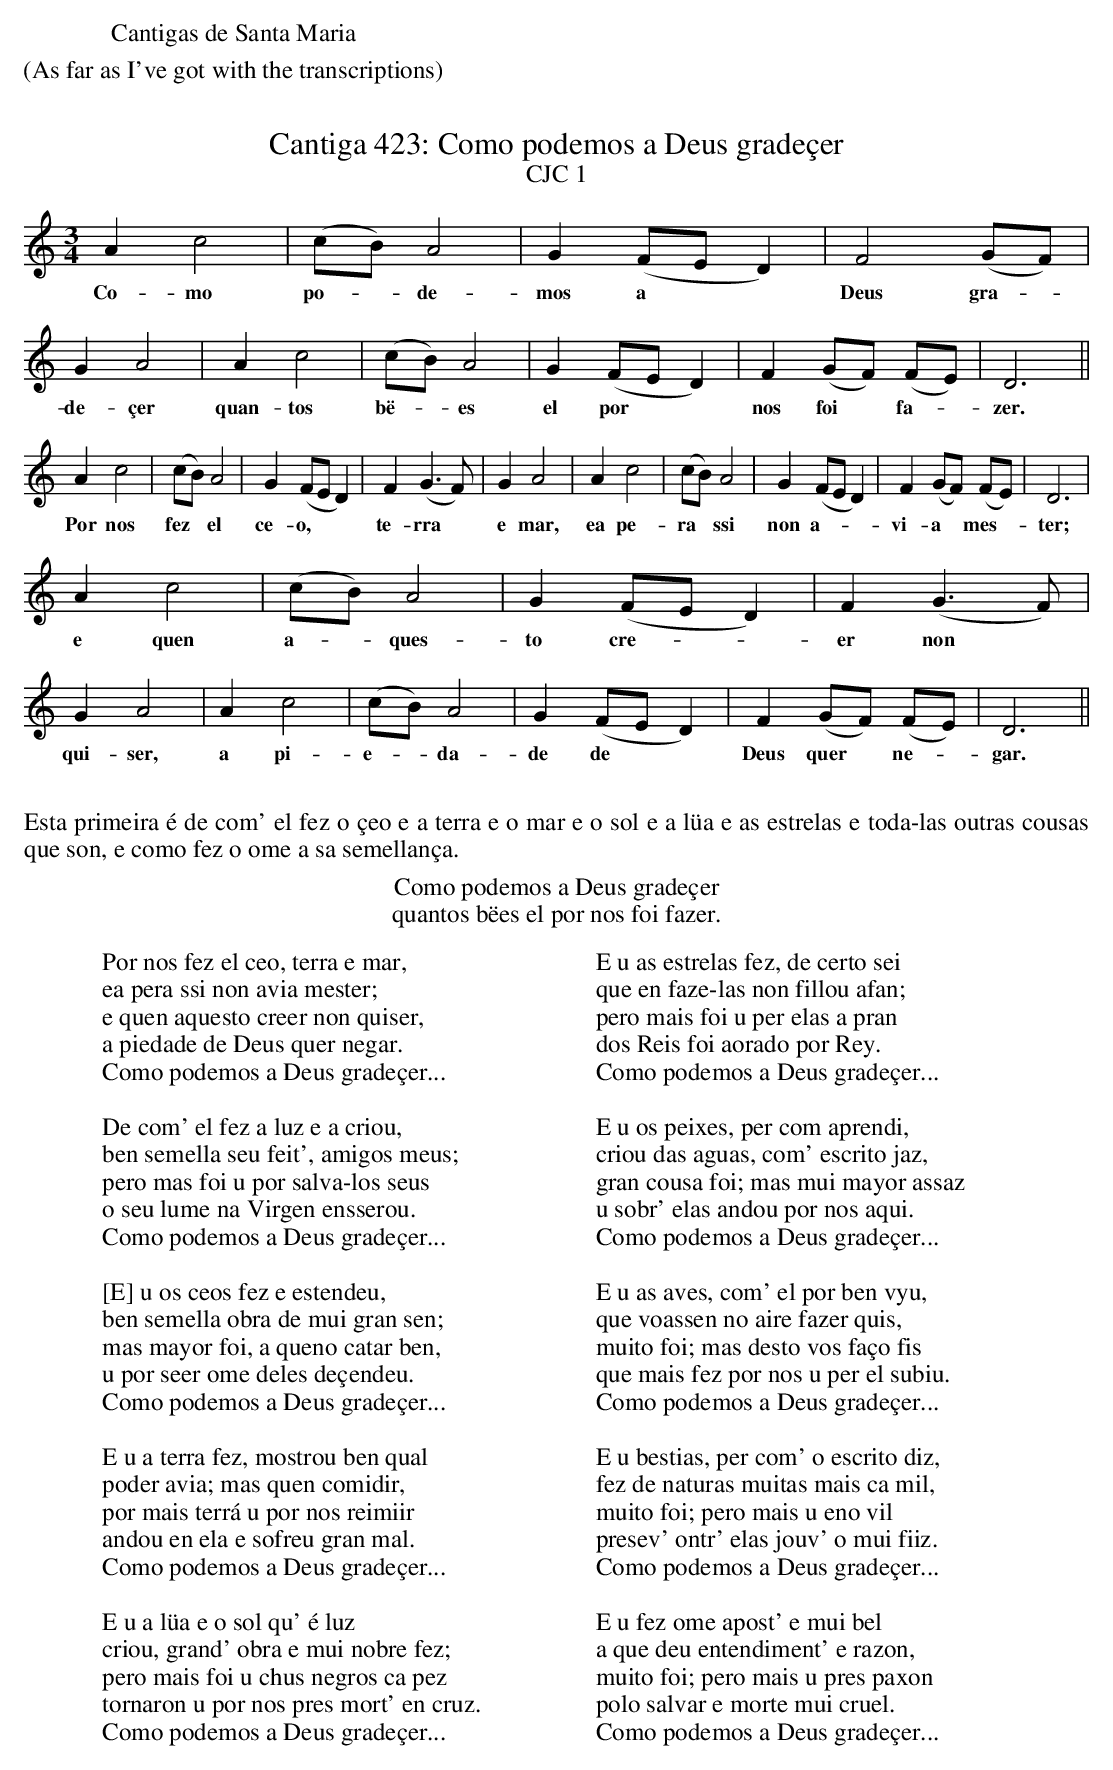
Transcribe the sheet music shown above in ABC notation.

X:1
T: Cantiga 423: Como podemos a Deus gradeçer
M: 3/4
L: 1/4
Q: 1/4=200
K: D Dorian
V:1
   A c2|(c/B/) A2| G (F/E/D)|F2 (G/F/)|G  A2|  A    c2|(c/B/) A2|G (F/E/D)| F (G/F/) (F/E/)|D3||
w:Co-mo  po-*  de-mos a**   Deus gra-*de-çer  quan-tos  bë-*  es el por**  nos foi*   fa-* zer.
   A  c2|(c/B/) A2|G (F/E/D)|F (G>F)| G  A2 | A  c2|(c/B/) A2| G (F/E/D)|F (G/F/) (F/E/)| D3 |
w:Por nos fez*  el ce-o,**   te-rra*  e mar,  ea pe- ra*  ssi non a-**   vi-a*     mes-*ter;
  A  c2 |(c/B/) A2 |G (F/E/D)|F (G>F)| G  A2 | A c2|(c/B/) A2|G (F/E/D)| F  (G/F/) (F/E/)| D3 ||
w:e quen  a-*  ques-to cre-** er non* qui-ser, a pi- e-*   da-de de**   Deus quer*  ne-*  gar.
%%newpage
%%begintext justify
%%Esta primeira é de com' el fez o çeo e a terra e o mar e o sol e a lüa e as estrelas e
%%toda-las outras cousas que son, e como fez o ome a sa semellança.
%%endtext
%%begintext center
%%Como podemos a Deus gradeçer
%%quantos bëes el por nos foi fazer.
%%
%%endtext
W:Por nos fez el ceo, terra e mar,	% For us he.did.make the heaven, earth and sea,
W:ea pera ssi non avia mester;		% now, for if he.had not skill;
W:e quen aquesto creer non quiser,	% and he.who would not desire this to.believe
W:a piedade de Deus quer negar.		% the mercy of God wishes to.deny
W:Como podemos a Deus gradeçer...
W:
W:De com' el fez a luz e a criou,	% About how he did.make the light and it did.create,
W:ben semella seu feit', amigos meus;	% well matches his deed, my friends;
W:pero mas foi u por salva-los seus	% but greater it.was when for to.save his own
W:o seu lume na Virgen ensserou.	% his own light in.the Virgin did.hide.
W:Como podemos a Deus gradeçer...
W:
W:[E] u os ceos fez e estendeu,		% And when the heavens he.did.make and did.extend
W:ben semella obra de mui gran sen;	% well matches workmanship of very great lineage;
W:mas mayor foi, a queno catar ben,	% but greater it.was, on which seeking it well,
W:u por seer ome deles deçendeu.	% when for to.become man from.the.heavens he.came.down.
W:Como podemos a Deus gradeçer...
W:
W:E u a terra fez, mostrou ben qual	% And when the earth he.did.make, he.did.show well what
W:poder avia; mas quen comidir,		% power he.had; but who moderating,
W:por mais terrá u por nos reimiir	% for greater it.would.hold when for us to.redeem
W:andou en ela e sofreu gran mal.	% he.did go into her and did.bear great evil
W:Como podemos a Deus gradeçer...
W:
W:E u a lüa e o sol qu' é luz		% And when the moon and the sun which are light
W:criou, grand' obra e mui nobre fez;	% he.did.create, great workmanship and very noble he.did
W:pero mais foi u chus negros ca pez	% but greater it.was when more blacks than pitch
W:tornaron u por nos pres mort' en cruz.% they.turned when for us he.seized death on cross.
W:Como podemos a Deus gradeçer...
W:
W:E u as estrelas fez, de certo sei	% And when the stars he.did.make, for certain I.know
W:que en faze-las non fillou afan;	% that in making them he.did not take toil
W:pero mais foi u per elas a pran	% but greater it.was when by them plainly
W:dos Reis foi aorado por Rey.		% by.the Kings he.was adored as King.
W:Como podemos a Deus gradeçer...
W:
W:E u os peixes, per com aprendi,	% And when the fish, by how I.did.learn,
W:criou das aguas, com' escrito jaz,	% he.did.create of.the waters, as was written,
W:gran cousa foi; mas mui mayor assaz	% great thing it.was; but far greater still
W:u sobr' elas andou por nos aqui.	% when on the.waters he.did.to.walk for us here.
W:Como podemos a Deus gradeçer...
W:
W:E u as aves, com' el por ben vyu,	% And when the birds, as he for good did.see,
W:que voassen no aire fazer quis,	% that should.fly in.the air he.did.desire to.make
W:muito foi; mas desto vos faço fis	% great it.was; but of.this to.you I bear witness
W:que mais fez por nos u per el subiu.	% that greater it.was for us when through it he.rose.
W:Como podemos a Deus gradeçer...
W:
W:E u bestias, per com' o escrito diz,	% And when beasts; for as the writing says,
W:fez de naturas muitas mais ca mil,	% he.did.make of natures many more than thousand
W:muito foi; pero mais u eno vil	% much it.was; but more when upon.the vile.man
W:presev' ontr' elas jouv' o mui fiiz.	% preserves? among them would.be the great faith.
W:Como podemos a Deus gradeçer...
W:
W:E u fez ome apost' e mui bel		% And when he.did.make man well-made and very handsome
W:a que deu entendiment' e razon,	% to whom he.did.give understanding and reason
W:muito foi; pero mais u pres paxon	% great it.was; but greater when he.seized passion
W:polo salvar e morte mui cruel.	% through.it to.save and death most cruel.
W:Como podemos a Deus gradeçer...
